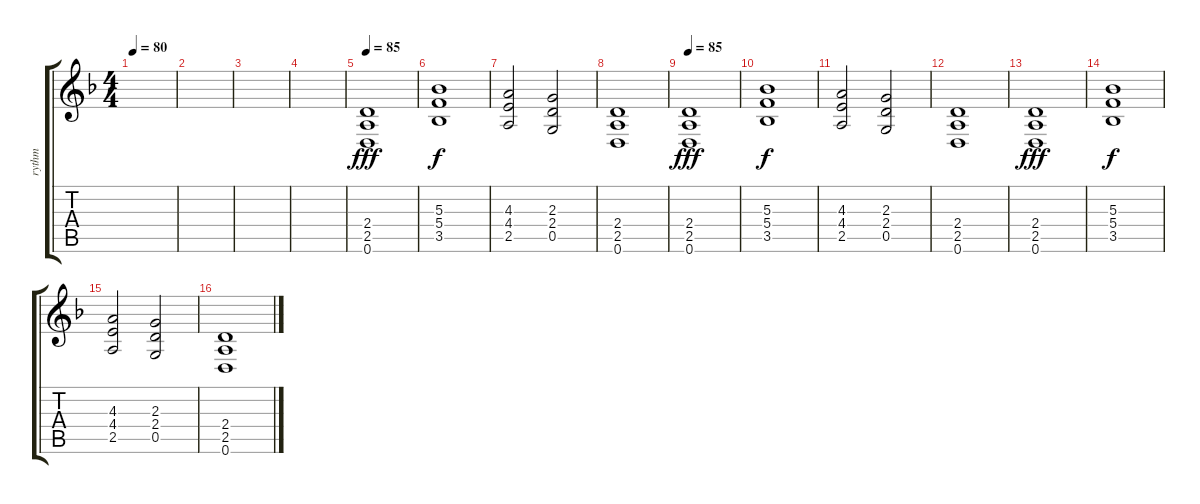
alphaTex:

\track ("rythm" "rythm") {instrument distortionguitar}
\staff {score tabs}
\tuning (D4 A3 F3 C3 G2 D2) {hide}
\ts (4 4)
\tempo 80
\clef g2
\ks dminor
|
|
|
|
\tempo 85
(2.4 2.5 0.6).1{dy fff volume 16} |
(5.3 5.4 3.5).1{dy f} |
(4.3 4.4 2.5).2 (2.3 2.4 0.5).2 |
(2.4 2.5 0.6).1 |
\tempo 85
(2.4 2.5 0.6).1{dy fff volume 16} |
(5.3 5.4 3.5).1{dy f} |
(4.3 4.4 2.5).2 (2.3 2.4 0.5).2 |
(2.4 2.5 0.6).1 |
(2.4 2.5 0.6).1{dy fff volume 16} |
(5.3 5.4 3.5).1{dy f} |
(4.3 4.4 2.5).2 (2.3 2.4 0.5).2 |
(2.4 2.5 0.6).1{volume 0}
